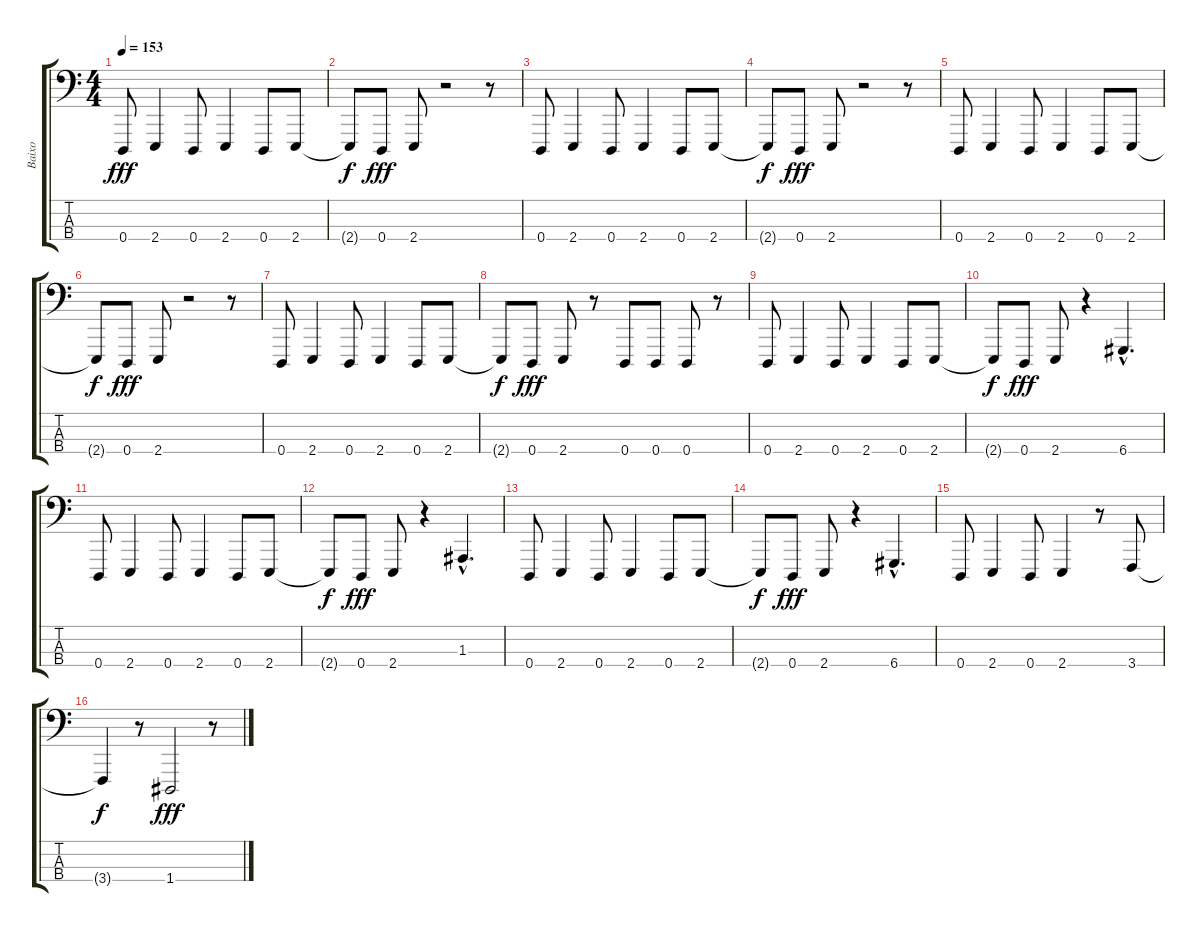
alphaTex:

\track ("Baixo" "Baixo") {instrument lead2sawtooth}
\staff {score tabs}
\tuning (G2 D2 A1 D1) {hide}
\ts (4 4)
\tempo 153
\clef f4
\ks c
0.4.8{dy fff} 2.4.4 0.4.8 2.4.4 0.4.8 2.4.8 |
2.4{t}.8{dy f} 0.4.8{dy fff} 2.4.8 r.2 r.8 |
0.4.8 2.4.4 0.4.8 2.4.4 0.4.8 2.4.8 |
2.4{t}.8{dy f} 0.4.8{dy fff} 2.4.8 r.2 r.8 |
0.4.8 2.4.4 0.4.8 2.4.4 0.4.8 2.4.8 |
2.4{t}.8{dy f} 0.4.8{dy fff} 2.4.8 r.2 r.8 |
0.4.8 2.4.4 0.4.8 2.4.4 0.4.8 2.4.8 |
2.4{t}.8{dy f} 0.4.8{dy fff} 2.4.8 r.8 0.4.8 0.4.8 0.4.8 r.8 |
0.4.8 2.4.4 0.4.8 2.4.4 0.4.8 2.4.8 |
2.4{t}.8{dy f} 0.4.8{dy fff} 2.4.8 r.4 6.4{hac}.4{d} |
0.4.8 2.4.4 0.4.8 2.4.4 0.4.8 2.4.8 |
2.4{t}.8{dy f} 0.4.8{dy fff} 2.4.8 r.4 1.3{hac}.4{d} |
0.4.8 2.4.4 0.4.8 2.4.4 0.4.8 2.4.8 |
2.4{t}.8{dy f} 0.4.8{dy fff} 2.4.8 r.4 6.4{hac}.4{d} |
0.4.8 2.4.4 0.4.8 2.4.4 r.8 3.4.8 |
3.4{t}.4{dy f} r.8 1.4.2{dy fff} r.8
